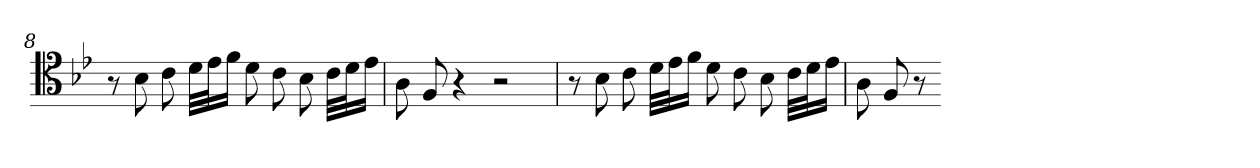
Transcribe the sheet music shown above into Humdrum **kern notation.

**kern
*part1
*staff1
*clefC4
*k[b-e-]
*clefC4
*k[b-e-]
*clefC4
*k[b-e-]
*clefC4
*k[b-e-]
*clefC4
*k[b-e-]
*clefC4
*k[b-e-]
*clefC4
*k[b-e-]
=8
*clefC4
*k[b-e-]
8r
8B-
8c
32dLLL
32e-J
16fJJ
8d
8c
8B-
32cLLL
32dJ
16e-JJ
=9
8A
8F
4r
2r
=10
8r
8B-
8c
32dLLL
32e-J
16fJJ
8d
8c
8B-
32cLLL
32dJ
16e-JJ
=11
8A
8F
8r
=-
*-
